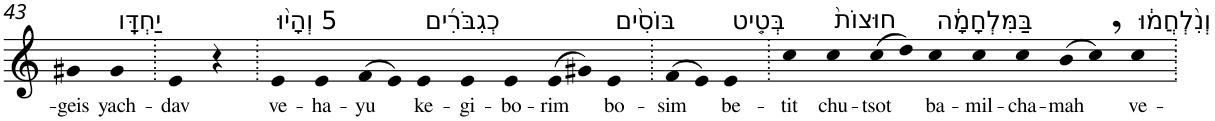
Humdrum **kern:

**kern	**text
*part1	*part1
*staff1	*staff1
*I"Piano	*
*I'Pno	*
!!LO:PB:g=z
*clefG2	*
*k[]	*
=43	=43
!	!LO:LY:b
4g#X	-geis
!LO:TX:a:t=יַחְדָּֽו	!
!	!LO:LY:b
4g#	yach-
=44.	=44.
!	!LO:LY:b
4e	-dav
4r	.
=45.	=45.
!LO:TX:a:t=5 וְהָי֨וּ	!
!	!LO:LY:b
4e	ve-
!	!LO:LY:b
4e	-ha-
!	!LO:LY:b
(>8f	-yu
8e)	.
!LO:TX:a:t=כְגִבֹּרִ֜ים	!
!	!LO:LY:b
4e	ke-
!	!LO:LY:b
4e	-gi-
!	!LO:LY:b
4e	-bo-
!	!LO:LY:b
(>8e	-rim
8g#X)	.
!LO:TX:a:t=בּוֹסִ֨ים	!
!	!LO:LY:b
4e	bo-
=46.	=46.
!	!LO:LY:b
(>8f	-sim
8e)	.
!LO:TX:a:t=בְּטִ֤יט	!
!	!LO:LY:b
4e	be-
=47.	=47.
!	!LO:LY:b
4cc	-tit
!LO:TX:a:t=חוּצוֹת֙	!
!	!LO:LY:b
4cc	chu-
!	!LO:LY:b
(>8cc	-tsot
8dd)	.
!LO:TX:a:t=בַּמִּלְחָמָ֔ה	!
!	!LO:LY:b
4cc	ba-
!	!LO:LY:b
4cc	-mil-
!	!LO:LY:b
4cc	-cha-
!	!LO:LY:b
(>8b	-mah
8cc,)	.
!LO:TX:a:t=וְנִ֨לְחֲמ֔וּ	!
!	!LO:LY:b
4cc	ve-
=.	=.
*-	*-
